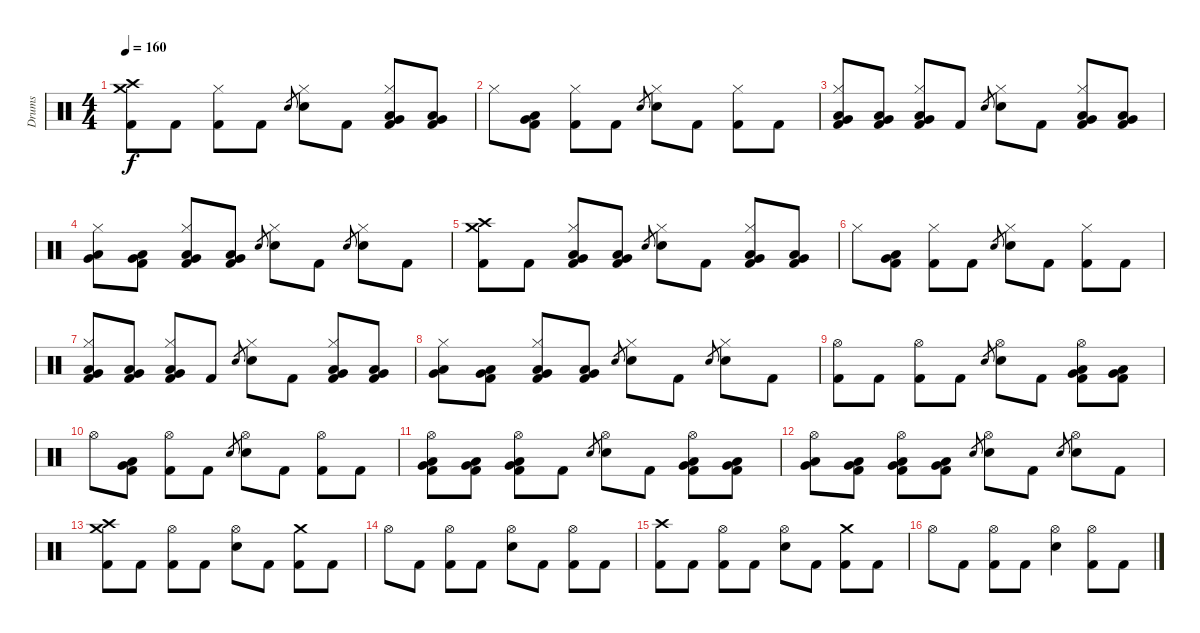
\track ("Drums" "Drums") {instrument percussion}
\staff {score}
\articulation defaults
\ts (4 4)
\tempo 160
\clef neutral
\ks c
("Crash high (hit)" "Crash medium (hit)" "Kick (hit) 2").8{dy f} "Kick (hit) 2".8 ("Hi-Hat (closed)" "Kick (hit) 2").8 "Kick (hit) 2".8 "Electric Snare (hit)".8{gr} ("Hi-Hat (closed)" "Electric Snare (hit)").8 "Kick (hit) 2".8 ("Hi-Hat (closed)" "Low Tom (hit)" "Very Low Tom (hit)" "Kick (hit) 2").8 ("Low Tom (hit)" "Very Low Tom (hit)" "Kick (hit) 2").8 |
"Hi-Hat (closed)".8 ("Very Low Tom (hit)" "Low Floor Tom (hit)" "Kick (hit) 2").8 ("Hi-Hat (closed)" "Kick (hit) 2").8 "Kick (hit) 2".8 "Electric Snare (hit)".8{gr} ("Hi-Hat (closed)" "Electric Snare (hit)").8 "Kick (hit) 2".8 ("Hi-Hat (closed)" "Kick (hit) 2").8 "Kick (hit) 2".8 |
("Hi-Hat (closed)" "Low Tom (hit)" "Very Low Tom (hit)" "Kick (hit) 2").8 ("Low Tom (hit)" "Very Low Tom (hit)" "Kick (hit) 2").8 ("Hi-Hat (closed)" "Low Tom (hit)" "Very Low Tom (hit)" "Kick (hit) 2").8 "Kick (hit) 2".8 "Electric Snare (hit)".8{gr} ("Hi-Hat (closed)" "Electric Snare (hit)").8 "Kick (hit) 2".8 ("Hi-Hat (closed)" "Very Low Tom (hit)" "Low Floor Tom (hit)" "Kick (hit) 2").8 ("Very Low Tom (hit)" "Low Floor Tom (hit)" "Kick (hit) 2").8 |
("Hi-Hat (closed)" "Low Tom (hit)" "Very Low Tom (hit)").8 ("Low Tom (hit)" "Very Low Tom (hit)" "Kick (hit) 2").8 ("Hi-Hat (closed)" "Very Low Tom (hit)" "Low Floor Tom (hit)" "Kick (hit) 2").8 ("Very Low Tom (hit)" "Low Floor Tom (hit)" "Kick (hit) 2").8 "Electric Snare (hit)".8{gr} ("Hi-Hat (closed)" "Electric Snare (hit)").8 "Kick (hit) 2".8 "Electric Snare (hit)".8{gr} ("Hi-Hat (closed)" "Electric Snare (hit)").8 "Kick (hit) 2".8 |
("Crash high (hit)" "Crash medium (hit)" "Kick (hit) 2").8 "Kick (hit) 2".8 ("Hi-Hat (closed)" "Low Tom (hit)" "Very Low Tom (hit)" "Kick (hit) 2").8 ("Low Tom (hit)" "Very Low Tom (hit)" "Kick (hit) 2").8 "Electric Snare (hit)".8{gr} ("Hi-Hat (closed)" "Electric Snare (hit)").8 "Kick (hit) 2".8 ("Hi-Hat (closed)" "Low Tom (hit)" "Very Low Tom (hit)" "Kick (hit) 2").8 ("Low Tom (hit)" "Very Low Tom (hit)" "Kick (hit) 2").8 |
"Hi-Hat (closed)".8 ("Very Low Tom (hit)" "Low Floor Tom (hit)" "Kick (hit) 2").8 ("Hi-Hat (closed)" "Kick (hit) 2").8 "Kick (hit) 2".8 "Electric Snare (hit)".8{gr} ("Hi-Hat (closed)" "Electric Snare (hit)").8 "Kick (hit) 2".8 ("Hi-Hat (closed)" "Kick (hit) 2").8 "Kick (hit) 2".8 |
("Hi-Hat (closed)" "Low Tom (hit)" "Very Low Tom (hit)" "Kick (hit) 2").8 ("Low Tom (hit)" "Very Low Tom (hit)" "Kick (hit) 2").8 ("Hi-Hat (closed)" "Low Tom (hit)" "Very Low Tom (hit)" "Kick (hit) 2").8 "Kick (hit) 2".8 "Electric Snare (hit)".8{gr} ("Hi-Hat (closed)" "Electric Snare (hit)").8 "Kick (hit) 2".8 ("Hi-Hat (closed)" "Very Low Tom (hit)" "Low Floor Tom (hit)" "Kick (hit) 2").8 ("Very Low Tom (hit)" "Low Floor Tom (hit)" "Kick (hit) 2").8 |
("Hi-Hat (closed)" "Low Tom (hit)" "Very Low Tom (hit)").8 ("Low Tom (hit)" "Very Low Tom (hit)" "Kick (hit) 2").8 ("Hi-Hat (closed)" "Very Low Tom (hit)" "Low Floor Tom (hit)" "Kick (hit) 2").8 ("Very Low Tom (hit)" "Low Floor Tom (hit)" "Kick (hit) 2").8 "Electric Snare (hit)".8{gr} ("Hi-Hat (closed)" "Electric Snare (hit)").8 "Kick (hit) 2".8 "Electric Snare (hit)".8{gr} ("Hi-Hat (closed)" "Electric Snare (hit)").8 "Kick (hit) 2".8 |
("Hi-Hat (open)" "Kick (hit) 2").8 "Kick (hit) 2".8 ("Hi-Hat (open)" "Kick (hit) 2").8 "Kick (hit) 2".8 "Electric Snare (hit)".8{gr} ("Hi-Hat (open)" "Electric Snare (hit)").8 "Kick (hit) 2".8 ("Hi-Hat (open)" "Low Tom (hit)" "Very Low Tom (hit)" "Kick (hit) 2").8 ("Low Tom (hit)" "Very Low Tom (hit)" "Kick (hit) 2").8 |
"Hi-Hat (open)".8 ("Very Low Tom (hit)" "Low Floor Tom (hit)" "Kick (hit) 2").8 ("Hi-Hat (open)" "Kick (hit) 2").8 "Kick (hit) 2".8 "Electric Snare (hit)".8{gr} ("Hi-Hat (open)" "Electric Snare (hit)").8 "Kick (hit) 2".8 ("Hi-Hat (open)" "Kick (hit) 2").8 "Kick (hit) 2".8 |
("Hi-Hat (open)" "Low Tom (hit)" "Very Low Tom (hit)" "Kick (hit) 2").8 ("Low Tom (hit)" "Very Low Tom (hit)" "Kick (hit) 2").8 ("Hi-Hat (open)" "Low Tom (hit)" "Very Low Tom (hit)" "Kick (hit) 2").8 "Kick (hit) 2".8 "Electric Snare (hit)".8{gr} ("Hi-Hat (open)" "Electric Snare (hit)").8 "Kick (hit) 2".8 ("Hi-Hat (open)" "Very Low Tom (hit)" "Low Floor Tom (hit)" "Kick (hit) 2").8 ("Very Low Tom (hit)" "Low Floor Tom (hit)" "Kick (hit) 2").8 |
("Hi-Hat (open)" "Low Tom (hit)" "Very Low Tom (hit)").8 ("Low Tom (hit)" "Very Low Tom (hit)" "Kick (hit) 2").8 ("Hi-Hat (open)" "Very Low Tom (hit)" "Low Floor Tom (hit)" "Kick (hit) 2").8 ("Very Low Tom (hit)" "Low Floor Tom (hit)" "Kick (hit) 2").8 "Electric Snare (hit)".8{gr} ("Hi-Hat (open)" "Electric Snare (hit)").8 "Kick (hit) 2".8 "Electric Snare (hit)".8{gr} ("Hi-Hat (open)" "Electric Snare (hit)").8 "Kick (hit) 2".8 |
("Crash high (hit)" "Crash medium (hit)" "Kick (hit) 2").8 "Kick (hit) 2".8 ("Hi-Hat (open)" "Kick (hit) 2").8 "Kick (hit) 2".8 ("Hi-Hat (open)" "Electric Snare (hit)").8 "Kick (hit) 2".8 ("Crash medium (hit)" "Kick (hit) 2").8 "Kick (hit) 2".8 |
"Hi-Hat (open)".8 "Kick (hit) 2".8 ("Hi-Hat (open)" "Kick (hit) 2").8 "Kick (hit) 2".8 ("Hi-Hat (open)" "Electric Snare (hit)").8 "Kick (hit) 2".8 ("Hi-Hat (open)" "Kick (hit) 2").8 "Kick (hit) 2".8 |
("Crash high (hit)" "Kick (hit) 2").8 "Kick (hit) 2".8 ("Hi-Hat (open)" "Kick (hit) 2").8 "Kick (hit) 2".8 ("Hi-Hat (open)" "Electric Snare (hit)").8 "Kick (hit) 2".8 ("Crash medium (hit)" "Kick (hit) 2").8 "Kick (hit) 2".8 |
"Hi-Hat (open)".8 "Kick (hit) 2".8 ("Hi-Hat (open)" "Kick (hit) 2").8 "Kick (hit) 2".8 ("Hi-Hat (open)" "Electric Snare (hit)").4 ("Hi-Hat (open)" "Kick (hit) 2").8 "Kick (hit) 2".8
